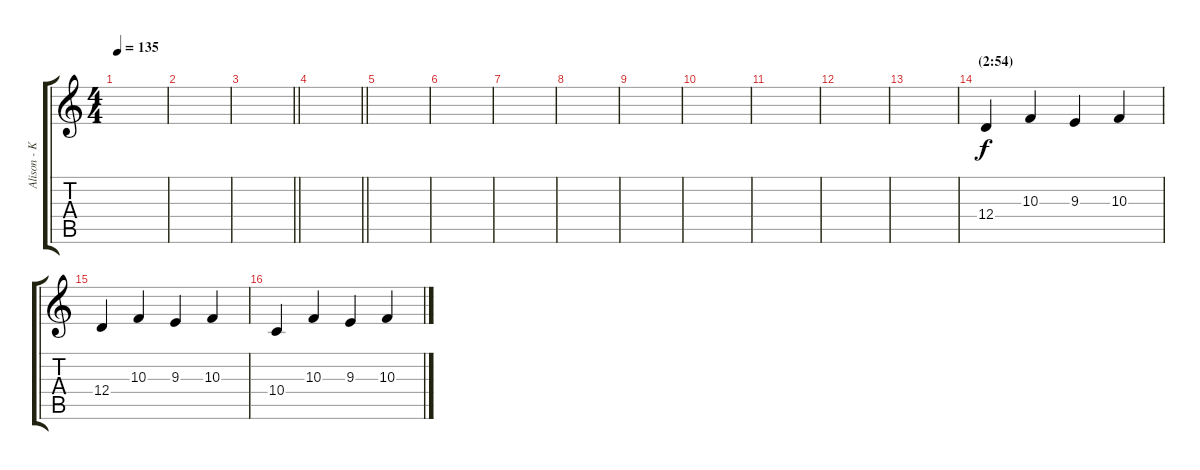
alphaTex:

\track ("Alison - Keyboard II" "Alison - K") {instrument electricpiano1}
\staff {score tabs}
\tuning (E4 B3 G3 D3 A2 E2) {hide}
\ts (4 4)
\tempo 135
\clef g2
\ks c
|
|
\barLineRight lightlight
|
\barLineRight lightlight
|
|
|
|
|
|
|
|
|
|
\section ("" "(2:54)")
12.4.4{volume 13} 10.3.4 9.3.4 10.3.4 |
12.4.4 10.3.4 9.3.4 10.3.4 |
10.4.4 10.3.4 9.3.4 10.3.4
